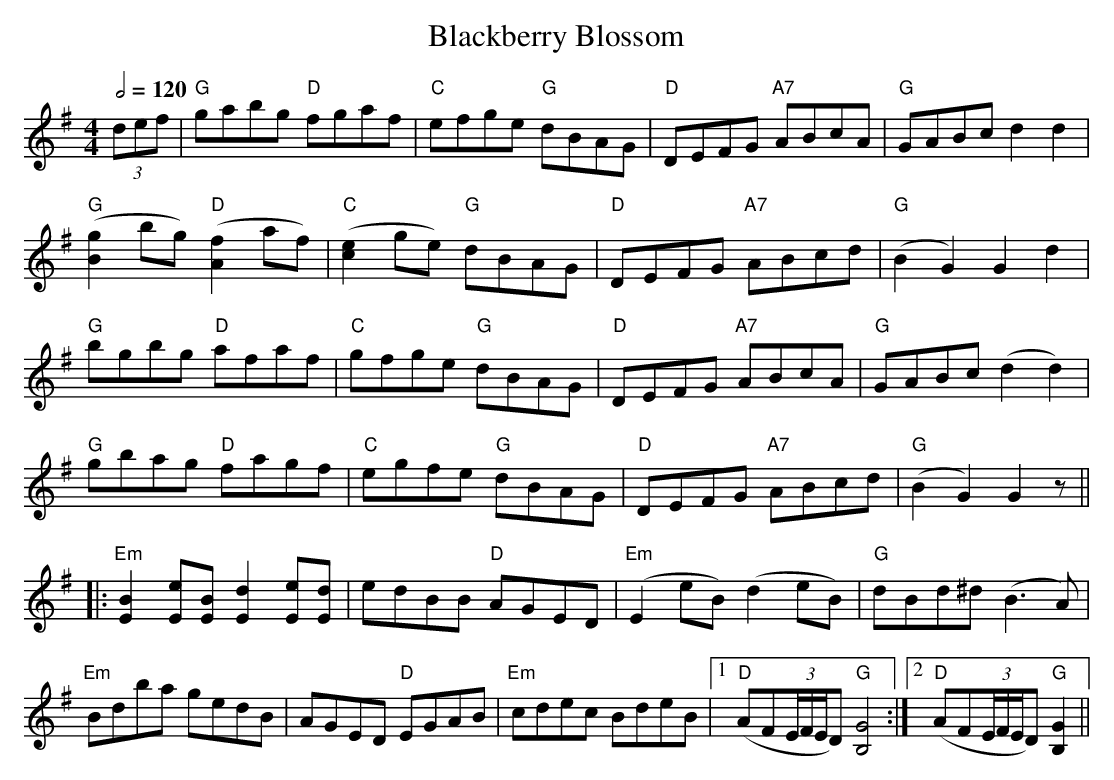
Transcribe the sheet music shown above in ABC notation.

X:1a
T:Blackberry Blossom
M:4/4
L:1/8
Q:2/4=120
K:G
(3 def| "G" gabg "D" fgaf|"C"efge "G"dBAG|"D"DEFG "A7"ABcA|\
"G"GABc d2 d2|!
"G"([g2B2] bg) "D"([f2A2] af)| "C"([e2c2] ge) "G"dBAG | \
"D"DEFG "A7"ABcd| "G"(B2 G2) G2 d2| !
"G"bgbg "D"afaf| "C"gfge "G"dBAG| "D"DEFG "A7"ABcA| "G"GABc (d2 d2)|!
"G"gbag "D"fagf| "C"egfe "G"dBAG| "D"DEFG "A7"ABcd| "G"(B2 G2) G2 z||!
|:"Em"[B2E2] [eE][BE] [d2E2] [eE][dE]|edBB "D"AGED| "Em"(E2 eB) \
(d2eB) | "G"dBd^d (B3A)|!
"Em"Bdba gedB|AGED "D"EGAB|"Em"cdec BdeB\
|1"D" (AF(3E/F/E/D) "G"[G4B,4]:|2 "D"(AF(3E/F/E/D) "G"[G2B,2]  ||
